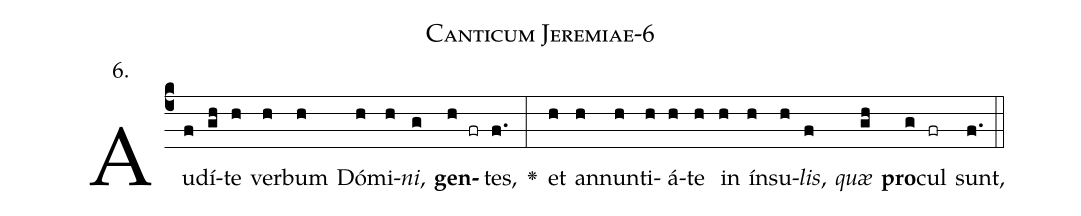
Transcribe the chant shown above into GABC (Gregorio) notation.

name: Canticum Jeremiae-6;
annotation: 6.;
%%
(c4)Au(f)dí(gh)te(h) ver(h)bum(h) Dó(h)mi(h)<i>ni</i>,(g) <b>gen</b>(h fr)tes,(f.) <v>\greheightstar</v>(:) et(h) an(h)nun(h)ti(h)á(h)te(h) in(h) ín(h)su(h)<i>lis</i>,(f) <i>quæ</i>(gh) <b>pro</b>(g)cul(fr) sunt,(f.) (::)


%E(h) u(h) o(f) u(gh) a(g) e.(f.) (::)
